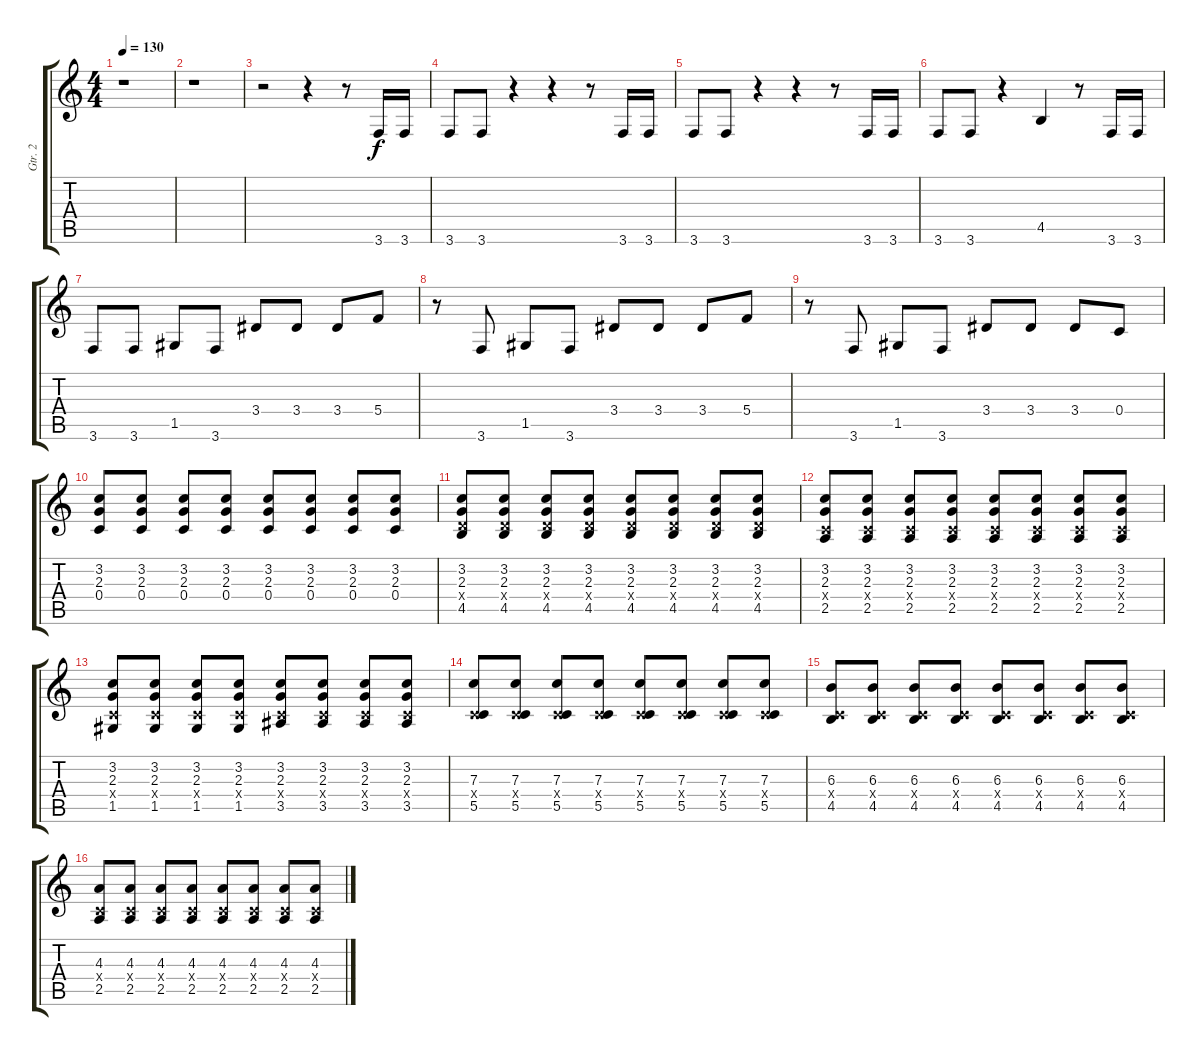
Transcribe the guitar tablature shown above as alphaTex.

\track ("Gtr. 2" "Gtr. 2") {instrument distortionguitar}
\staff {score tabs}
\tuning (D4 A3 F3 C3 G2 D2) {hide}
\ts (4 4)
\tempo 130
\clef g2
\ks c
r.1{dy f} |
r.1 |
r.2 r.4 r.8 3.6.16 3.6.16 |
3.6.8 3.6.8 r.4 r.4 r.8 3.6.16 3.6.16 |
3.6.8 3.6.8 r.4 r.4 r.8 3.6.16 3.6.16 |
3.6.8 3.6.8 r.4 4.5.4 r.8 3.6.16 3.6.16 |
3.6.8 3.6.8 1.5.8 3.6.8 3.4.8 3.4.8 3.4.8 5.4.8 |
r.8 3.6.8 1.5.8 3.6.8 3.4.8 3.4.8 3.4.8 5.4.8 |
r.8 3.6.8 1.5.8 3.6.8 3.4.8 3.4.8 3.4.8 0.4.8 |
(3.2 2.3 0.4).8 (3.2 2.3 0.4).8 (3.2 2.3 0.4).8 (3.2 2.3 0.4).8 (3.2 2.3 0.4).8 (3.2 2.3 0.4).8 (3.2 2.3 0.4).8 (3.2 2.3 0.4).8 |
(3.2 2.3 2.4{x} 4.5).8 (3.2 2.3 2.4{x} 4.5).8 (3.2 2.3 2.4{x} 4.5).8 (3.2 2.3 2.4{x} 4.5).8 (3.2 2.3 2.4{x} 4.5).8 (3.2 2.3 2.4{x} 4.5).8 (3.2 2.3 2.4{x} 4.5).8 (3.2 2.3 2.4{x} 4.5).8 |
(3.2 2.3 0.4{x} 2.5).8 (3.2 2.3 0.4{x} 2.5).8 (3.2 2.3 0.4{x} 2.5).8 (3.2 2.3 0.4{x} 2.5).8 (3.2 2.3 0.4{x} 2.5).8 (3.2 2.3 0.4{x} 2.5).8 (3.2 2.3 0.4{x} 2.5).8 (3.2 2.3 0.4{x} 2.5).8 |
(3.2 2.3 0.4{x} 1.5).8 (3.2 2.3 0.4{x} 1.5).8 (3.2 2.3 0.4{x} 1.5).8 (3.2 2.3 0.4{x} 1.5).8 (3.2 2.3 0.4{x} 3.5).8 (3.2 2.3 0.4{x} 3.5).8 (3.2 2.3 0.4{x} 3.5).8 (3.2 2.3 0.4{x} 3.5).8 |
(7.3 0.4{x} 5.5).8 (7.3 0.4{x} 5.5).8 (7.3 0.4{x} 5.5).8 (7.3 0.4{x} 5.5).8 (7.3 0.4{x} 5.5).8 (7.3 0.4{x} 5.5).8 (7.3 0.4{x} 5.5).8 (7.3 0.4{x} 5.5).8 |
(6.3 0.4{x} 4.5).8 (6.3 0.4{x} 4.5).8 (6.3 0.4{x} 4.5).8 (6.3 0.4{x} 4.5).8 (6.3 0.4{x} 4.5).8 (6.3 0.4{x} 4.5).8 (6.3 0.4{x} 4.5).8 (6.3 0.4{x} 4.5).8 |
(4.3 0.4{x} 2.5).8 (4.3 0.4{x} 2.5).8 (4.3 0.4{x} 2.5).8 (4.3 0.4{x} 2.5).8 (4.3 0.4{x} 2.5).8 (4.3 0.4{x} 2.5).8 (4.3 0.4{x} 2.5).8 (4.3 0.4{x} 2.5).8
